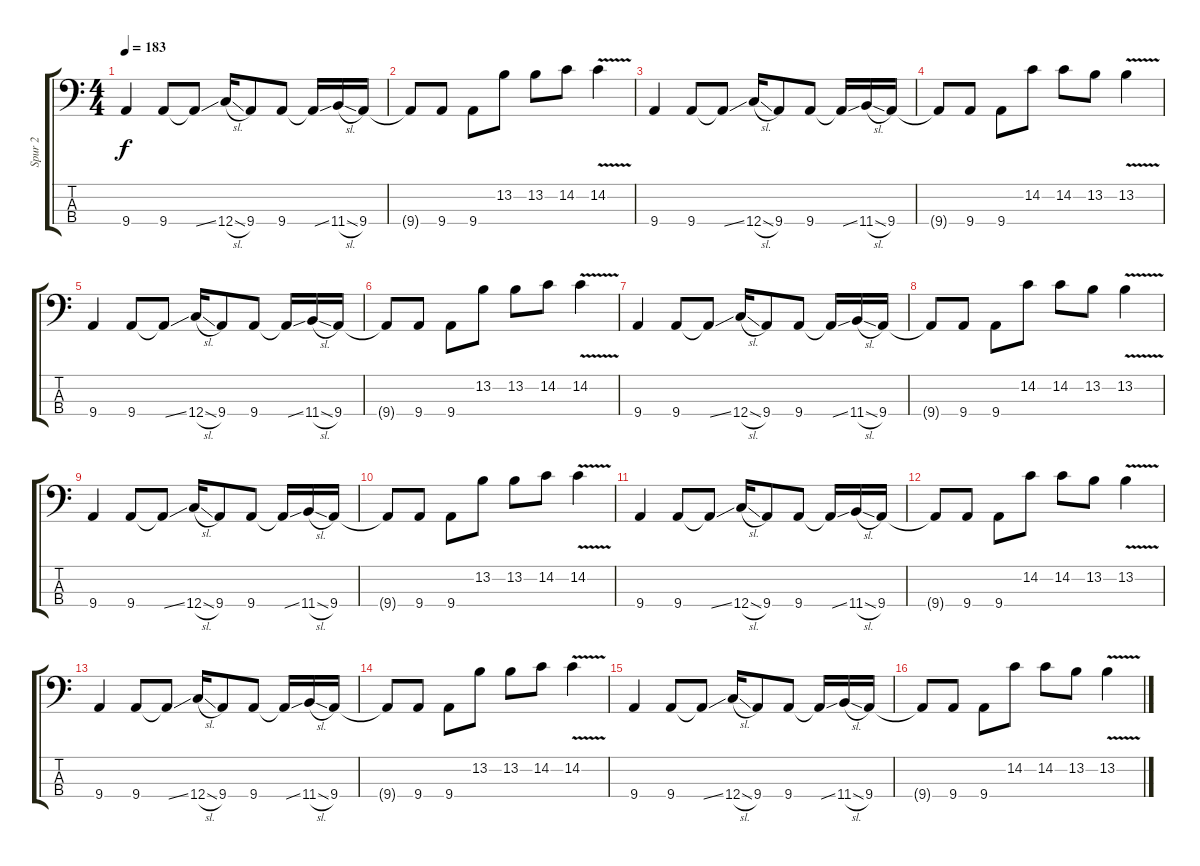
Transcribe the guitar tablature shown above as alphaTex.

\track ("Spur 2" "Spur 2") {instrument electricbassfinger}
\staff {score tabs}
\tuning (Eb2 Bb1 F1 C1) {hide}
\ts (4 4)
\tempo 183
\clef f4
\ks c
9.4.4{dy f} 9.4.8 9.4{ss t}.8 12.4{sl}.16 9.4.8 9.4.8 9.4{ss t}.16 11.4{sl}.16 9.4.16 |
9.4{t}.8 9.4.8 9.4.8 13.2.8 13.2.8 14.2.8 14.2{v}.4 |
9.4.4 9.4.8 9.4{ss t}.8 12.4{sl}.16 9.4.8 9.4.8 9.4{ss t}.16 11.4{sl}.16 9.4.16 |
9.4{t}.8 9.4.8 9.4.8 14.2.8 14.2.8 13.2.8 13.2{v}.4 |
9.4.4 9.4.8 9.4{ss t}.8 12.4{sl}.16 9.4.8 9.4.8 9.4{ss t}.16 11.4{sl}.16 9.4.16 |
9.4{t}.8 9.4.8 9.4.8 13.2.8 13.2.8 14.2.8 14.2{v}.4 |
9.4.4 9.4.8 9.4{ss t}.8 12.4{sl}.16 9.4.8 9.4.8 9.4{ss t}.16 11.4{sl}.16 9.4.16 |
9.4{t}.8 9.4.8 9.4.8 14.2.8 14.2.8 13.2.8 13.2{v}.4 |
9.4.4 9.4.8 9.4{ss t}.8 12.4{sl}.16 9.4.8 9.4.8 9.4{ss t}.16 11.4{sl}.16 9.4.16 |
9.4{t}.8 9.4.8 9.4.8 13.2.8 13.2.8 14.2.8 14.2{v}.4 |
9.4.4 9.4.8 9.4{ss t}.8 12.4{sl}.16 9.4.8 9.4.8 9.4{ss t}.16 11.4{sl}.16 9.4.16 |
9.4{t}.8 9.4.8 9.4.8 14.2.8 14.2.8 13.2.8 13.2{v}.4 |
9.4.4 9.4.8 9.4{ss t}.8 12.4{sl}.16 9.4.8 9.4.8 9.4{ss t}.16 11.4{sl}.16 9.4.16 |
9.4{t}.8 9.4.8 9.4.8 13.2.8 13.2.8 14.2.8 14.2{v}.4 |
9.4.4 9.4.8 9.4{ss t}.8 12.4{sl}.16 9.4.8 9.4.8 9.4{ss t}.16 11.4{sl}.16 9.4.16 |
9.4{t}.8 9.4.8 9.4.8 14.2.8 14.2.8 13.2.8 13.2{v}.4
